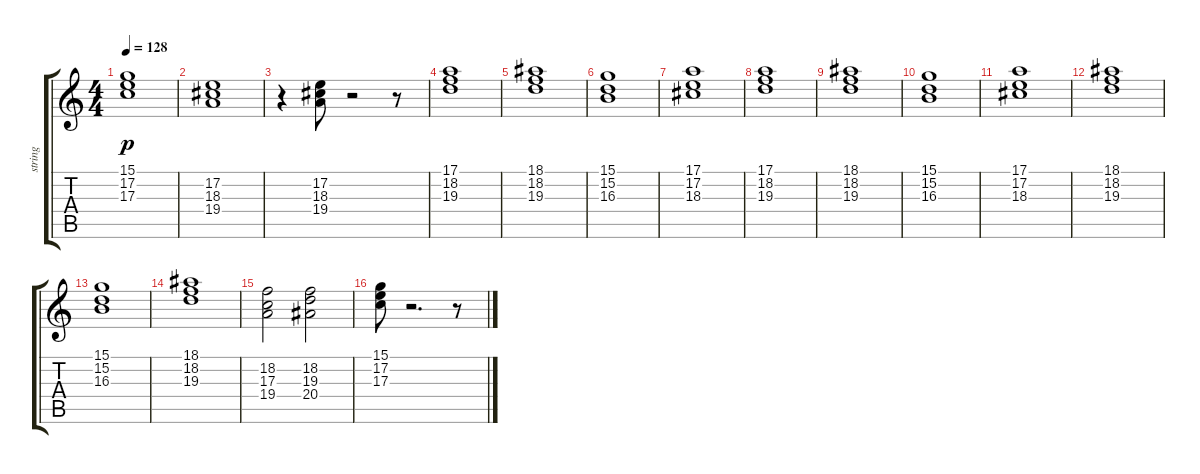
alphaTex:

\track ("string" "string") {instrument synthstrings1}
\staff {score tabs}
\tuning (E4 B3 G3 D3 A2 E2) {hide}
\ts (4 4)
\tempo 128
\clef g2
\ks c
(15.1 17.2 17.3).1{dy p} |
(17.2 18.3 19.4).1 |
r.4 (17.2 18.3 19.4).8 r.2 r.8 |
(17.1 18.2 19.3).1 |
(18.1 18.2 19.3).1 |
(15.1 15.2 16.3).1 |
(17.1 17.2 18.3).1 |
(17.1 18.2 19.3).1 |
(18.1 18.2 19.3).1 |
(15.1 15.2 16.3).1 |
(17.1 17.2 18.3).1 |
(18.1 18.2 19.3).1 |
(15.1 15.2 16.3).1 |
(18.1 18.2 19.3).1 |
(18.2 17.3 19.4).2 (18.2 19.3 20.4).2 |
(15.1 17.2 17.3).8 r.2{d} r.8
